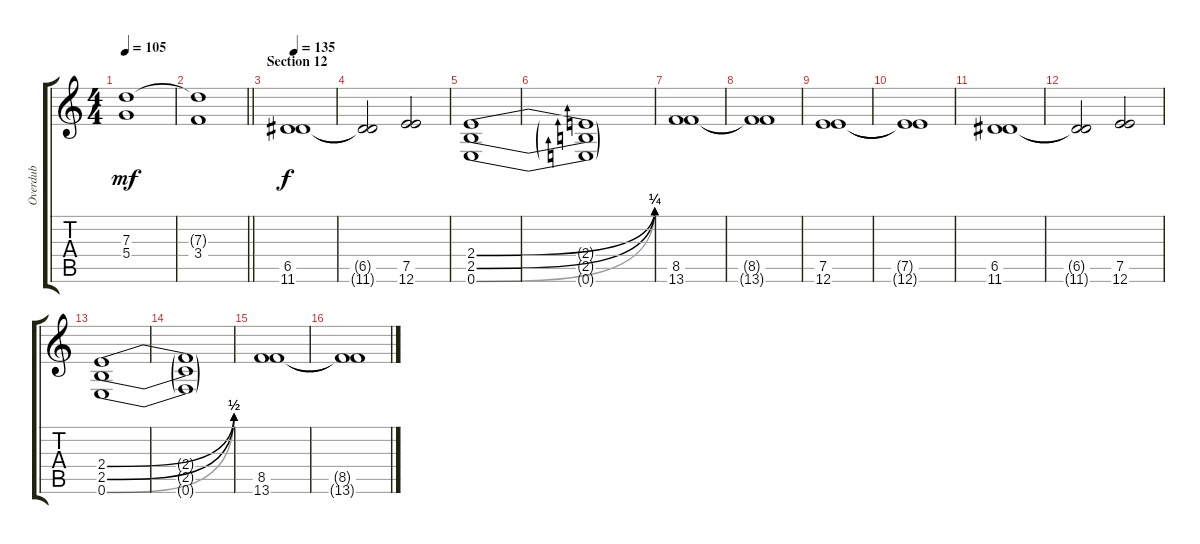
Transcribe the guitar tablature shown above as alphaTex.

\track ("Overdub" "Overdub") {instrument distortionguitar}
\staff {score tabs}
\tuning (E4 B3 G3 D3 A2 E2) {hide}
\ts (4 4)
\tempo 105
\clef g2
\ks c
(7.3 5.4{t}).1{dy mf} |
\barLineRight lightlight
(7.3{t} 3.4).1 |
\section ("" "Section 12")
\tempo 135
(6.5 11.6).1{dy f volume 16 balance 8 instrument stringensemble1} |
(6.5{t} 11.6{t}).2 (7.5 12.6).2 |
(2.4{be (bend 0 0 60 1)} 2.5{be (bend 0 0 60 1)} 0.6{be (bend 0 0 60 1)}).1 |
(2.4{t} 2.5{t} 0.6{t}).1 |
(8.5 13.6).1 |
(8.5{t} 13.6{t}).1 |
(7.5 12.6).1 |
(7.5{t} 12.6{t}).1 |
(6.5 11.6).1 |
(6.5{t} 11.6{t}).2 (7.5 12.6).2 |
(2.4{be (bend 0 0 60 2)} 2.5{be (bend 0 0 60 2)} 0.6{be (bend 0 0 60 2)}).1{volume 16 balance 8 instrument stringensemble1} |
(2.4{t} 2.5{t} 0.6{t}).1 |
(8.5 13.6).1 |
(8.5{t} 13.6{t}).1
